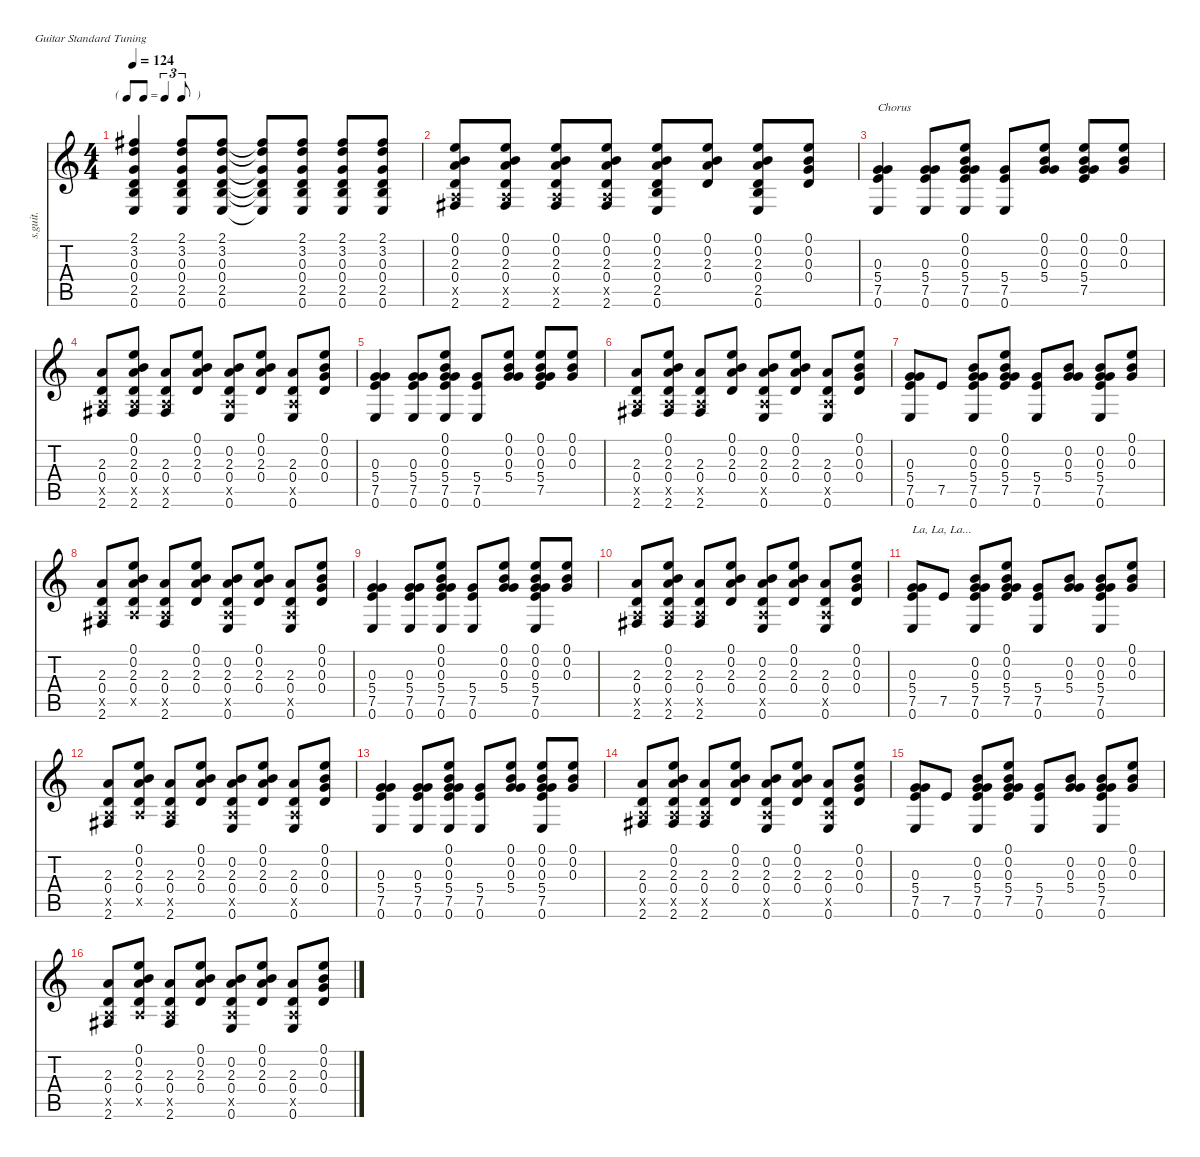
\defaultSystemsLayout 4
\hideDynamics
\bracketExtendMode nobrackets
\track ("Guitarra 1" "s.guit.") {instrument acousticguitarsteel}
\staff {score tabs}
\tuning (E4 B3 G3 D3 A2 E2)
\ts (4 4)
\tf triplet8th
\tempo 124
\clef g2
\ks c
(2.1{acc #} 3.2 0.3 0.4 2.5 0.6).4{dy f beam Up} (2.1{acc #} 3.2 0.3 0.4 2.5 0.6).8{beam Up} (2.1{acc #} 3.2 0.3 0.4 2.5 0.6).8{beam Up} (2.1{t acc #} 3.2{t} 0.3{t} 0.4{t} 2.5{t} 0.6{t}).8{beam Up} (2.1{acc #} 3.2 0.3 0.4 2.5 0.6).8{beam Up} (2.1{acc #} 3.2 0.3 0.4 2.5 0.6).8{beam Up} (2.1{acc #} 3.2 0.3 0.4 2.5 0.6).8{beam Up} |
(0.1 0.2 2.3 0.4 0.5{x} 2.6{acc #}).8{beam Up} (0.1 0.2 2.3 0.4 0.5{x} 2.6{acc #}).8{beam Up} (0.1 0.2 2.3 0.4 0.5{x} 2.6{acc #}).8{beam Up} (0.1 0.2 2.3 0.4 0.5{x} 2.6{acc #}).8{beam Up} (0.1 0.2 2.3 0.4 2.5 0.6).8{beam Up} (0.1 0.2 2.3 0.4).8{beam Up} (0.1 0.2 2.3 0.4 2.5 0.6).8{beam Up} (0.1 0.2 0.3 0.4).8{beam Up} |
(0.3 5.4 7.5 0.6).4{txt "Chorus" beam Up} (0.3 5.4 7.5 0.6).8{beam Up} (0.1 0.2 0.3 5.4 7.5 0.6).8{beam Up} (5.4 7.5 0.6).8{beam Up} (0.1 0.2 0.3 5.4).8{beam Up} (0.1 0.2 0.3 5.4 7.5).8{beam Up} (0.1 0.2 0.3).8{beam Up} |
(2.3 0.4 0.5{x} 2.6{acc #}).8{beam Up} (0.1 0.2 2.3 0.4 0.5{x} 2.6{acc #}).8{beam Up} (2.3 0.4 0.5{x} 2.6{acc #}).8{beam Up} (0.1 0.2 2.3 0.4).8{beam Up} (0.2 2.3 0.4 0.5{x} 0.6).8{beam Up} (0.1 0.2 2.3 0.4).8{beam Up} (2.3 0.4 0.5{x} 0.6).8{beam Up} (0.1 0.2 0.3 0.4).8{beam Up} |
(0.3 5.4 7.5 0.6).4{beam Up} (0.3 5.4 7.5 0.6).8{beam Up} (0.1 0.2 0.3 5.4 7.5 0.6).8{beam Up} (5.4 7.5 0.6).8{beam Up} (0.1 0.2 0.3 5.4).8{beam Up} (0.1 0.2 0.3 5.4 7.5).8{beam Up} (0.1 0.2 0.3).8{beam Up} |
(2.3 0.4 0.5{x} 2.6{acc #}).8{beam Up} (0.1 0.2 2.3 0.4 0.5{x} 2.6{acc #}).8{beam Up} (2.3 0.4 0.5{x} 2.6{acc #}).8{beam Up} (0.1 0.2 2.3 0.4).8{beam Up} (0.2 2.3 0.4 0.5{x} 0.6).8{beam Up} (0.1 0.2 2.3 0.4).8{beam Up} (2.3 0.4 0.5{x} 0.6).8{beam Up} (0.1 0.2 0.3 0.4).8{beam Up} |
(0.3 5.4 7.5 0.6).8{beam Up} 7.5.8{beam Up} (0.2 0.3 5.4 7.5 0.6).8{beam Up} (0.1 0.2 0.3 5.4 7.5).8{beam Up} (5.4 7.5 0.6).8{beam Up} (0.2 0.3 5.4).8{beam Up} (0.2 0.3 5.4 7.5 0.6).8{beam Up} (0.1 0.2 0.3).8{beam Up} |
(2.3 0.4 0.5{x} 2.6{acc #}).8{beam Up} (0.1 0.2 2.3 0.4 0.5{x}).8{beam Up} (2.3 0.4 0.5{x} 2.6{acc #}).8{beam Up} (0.1 0.2 2.3 0.4).8{beam Up} (0.2 2.3 0.4 0.5{x} 0.6).8{beam Up} (0.1 0.2 2.3 0.4).8{beam Up} (2.3 0.4 0.5{x} 0.6).8{beam Up} (0.1 0.2 0.3 0.4).8{beam Up} |
(0.3 5.4 7.5 0.6).4{beam Up} (0.3 5.4 7.5 0.6).8{beam Up} (0.1 0.2 0.3 5.4 7.5 0.6).8{beam Up} (5.4 7.5 0.6).8{beam Up} (0.1 0.2 0.3 5.4).8{beam Up} (0.1 0.2 0.3 5.4 7.5 0.6).8{beam Up} (0.1 0.2 0.3).8{beam Up} |
(2.3 0.4 0.5{x} 2.6{acc #}).8{beam Up} (0.1 0.2 2.3 0.4 0.5{x} 2.6{acc #}).8{beam Up} (2.3 0.4 0.5{x} 2.6{acc #}).8{beam Up} (0.1 0.2 2.3 0.4).8{beam Up} (0.2 2.3 0.4 0.5{x} 0.6).8{beam Up} (0.1 0.2 2.3 0.4).8{beam Up} (2.3 0.4 0.5{x} 0.6).8{beam Up} (0.1 0.2 0.3 0.4).8{beam Up} |
(0.3 5.4 7.5 0.6).8{txt "La, La, La..." beam Up} 7.5.8{beam Up} (0.2 0.3 5.4 7.5 0.6).8{beam Up} (0.1 0.2 0.3 5.4 7.5).8{beam Up} (5.4 7.5 0.6).8{beam Up} (0.2 0.3 5.4).8{beam Up} (0.2 0.3 5.4 7.5 0.6).8{beam Up} (0.1 0.2 0.3).8{beam Up} |
(2.3 0.4 0.5{x} 2.6{acc #}).8{beam Up} (0.1 0.2 2.3 0.4 0.5{x}).8{beam Up} (2.3 0.4 0.5{x} 2.6{acc #}).8{beam Up} (0.1 0.2 2.3 0.4).8{beam Up} (0.2 2.3 0.4 0.5{x} 0.6).8{beam Up} (0.1 0.2 2.3 0.4).8{beam Up} (2.3 0.4 0.5{x} 0.6).8{beam Up} (0.1 0.2 0.3 0.4).8{beam Up} |
(0.3 5.4 7.5 0.6).4{beam Up} (0.3 5.4 7.5 0.6).8{beam Up} (0.1 0.2 0.3 5.4 7.5 0.6).8{beam Up} (5.4 7.5 0.6).8{beam Up} (0.1 0.2 0.3 5.4).8{beam Up} (0.1 0.2 0.3 5.4 7.5 0.6).8{beam Up} (0.1 0.2 0.3).8{beam Up} |
(2.3 0.4 0.5{x} 2.6{acc #}).8{beam Up} (0.1 0.2 2.3 0.4 0.5{x} 2.6{acc #}).8{beam Up} (2.3 0.4 0.5{x} 2.6{acc #}).8{beam Up} (0.1 0.2 2.3 0.4).8{beam Up} (0.2 2.3 0.4 0.5{x} 0.6).8{beam Up} (0.1 0.2 2.3 0.4).8{beam Up} (2.3 0.4 0.5{x} 0.6).8{beam Up} (0.1 0.2 0.3 0.4).8{beam Up} |
(0.3 5.4 7.5 0.6).8{beam Up} 7.5.8{beam Up} (0.2 0.3 5.4 7.5 0.6).8{beam Up} (0.1 0.2 0.3 5.4 7.5).8{beam Up} (5.4 7.5 0.6).8{beam Up} (0.2 0.3 5.4).8{beam Up} (0.2 0.3 5.4 7.5 0.6).8{beam Up} (0.1 0.2 0.3).8{beam Up} |
(2.3 0.4 0.5{x} 2.6{acc #}).8{beam Up} (0.1 0.2 2.3 0.4 0.5{x}).8{beam Up} (2.3 0.4 0.5{x} 2.6{acc #}).8{beam Up} (0.1 0.2 2.3 0.4).8{beam Up} (0.2 2.3 0.4 0.5{x} 0.6).8{beam Up} (0.1 0.2 2.3 0.4).8{beam Up} (2.3 0.4 0.5{x} 0.6).8{beam Up} (0.1 0.2 0.3 0.4).8{beam Up}
